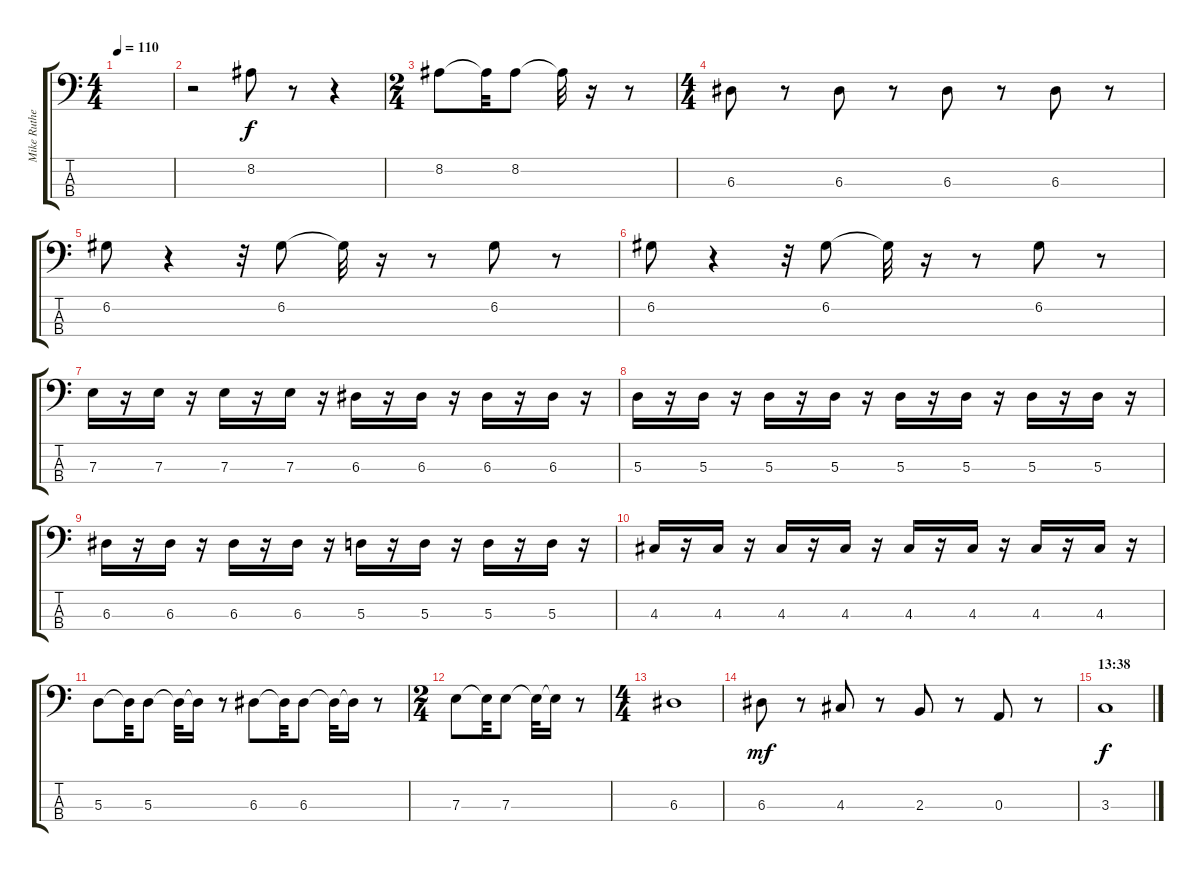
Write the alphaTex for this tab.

\track ("Mike Rutherford (bass)" "Mike Ruthe") {instrument electricbassfinger}
\staff {score tabs}
\tuning (G2 D2 A1 E1) {hide}
\ts (4 4)
\tempo 110
\clef f4
\ks c
|
r.2 8.2.8 r.8 r.4 |
\ts (2 4)
8.2.8 8.2{t}.32 8.2.8 8.2{t}.32 r.16 r.8 |
\ts (4 4)
6.3.8 r.8 6.3.8 r.8 6.3.8 r.8 6.3.8 r.8 |
6.2.8 r.4 r.32 6.2.8 6.2{t}.32 r.16 r.8 6.2.8 r.8 |
6.2.8 r.4 r.32 6.2.8 6.2{t}.32 r.16 r.8 6.2.8 r.8 |
7.3.16 r.16 7.3.16 r.16 7.3.16 r.16 7.3.16 r.16 6.3.16 r.16 6.3.16 r.16 6.3.16 r.16 6.3.16 r.16 |
5.3.16 r.16 5.3.16 r.16 5.3.16 r.16 5.3.16 r.16 5.3.16 r.16 5.3.16 r.16 5.3.16 r.16 5.3.16 r.16 |
6.3.16 r.16 6.3.16 r.16 6.3.16 r.16 6.3.16 r.16 5.3.16 r.16 5.3.16 r.16 5.3.16 r.16 5.3.16 r.16 |
4.3.16 r.16 4.3.16 r.16 4.3.16 r.16 4.3.16 r.16 4.3.16 r.16 4.3.16 r.16 4.3.16 r.16 4.3.16 r.16 |
5.3.8 5.3{t}.32 5.3.8 5.3{t}.32 5.3{t}.16 r.8 6.3.8 6.3{t}.32 6.3.8 6.3{t}.32 6.3{t}.16 r.8 |
\ts (2 4)
7.3.8 7.3{t}.32 7.3.8 7.3{t}.32 7.3{t}.16 r.8 |
\ts (4 4)
6.3.1 |
6.3.8{dy mf} r.8 4.3.8 r.8 2.3.8 r.8 0.3.8 r.8 |
\section ("" "13:38")
3.3.1{dy f}
